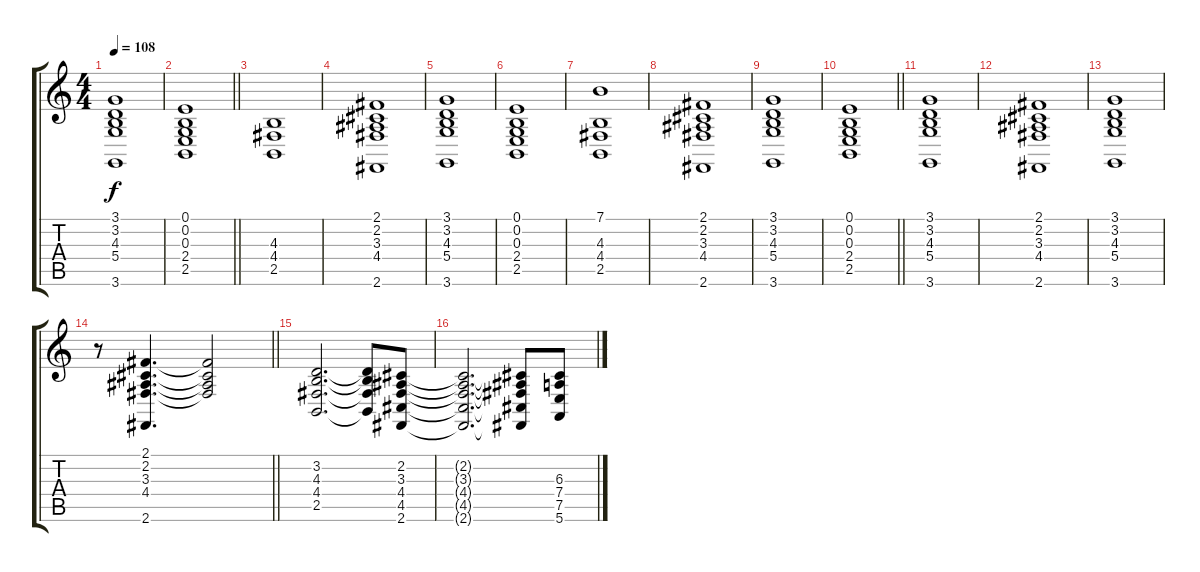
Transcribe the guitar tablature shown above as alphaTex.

\track "" {instrument stringensemble1}
\staff {score tabs}
\tuning (E4 B3 G3 D3 A2 E2) {hide}
\ts (4 4)
\tempo 108
\clef g2
\ks c
(3.1 3.2 4.3 5.4 3.6).1{dy f} |
\barLineRight lightlight
(0.1 0.2 0.3 2.4 2.5).1 |
(4.3 4.4 2.5).1 |
(2.1 2.2 3.3 4.4 2.6).1 |
(3.1 3.2 4.3 5.4 3.6).1 |
(0.1 0.2 0.3 2.4 2.5).1 |
(7.1 4.3 4.4 2.5).1 |
(2.1 2.2 3.3 4.4 2.6).1 |
(3.1 3.2 4.3 5.4 3.6).1 |
\barLineRight lightlight
(0.1 0.2 0.3 2.4 2.5).1 |
\section ("" "")
(3.1 3.2 4.3 5.4 3.6).1 |
(2.1 2.2 3.3 4.4 2.6).1 |
(3.1 3.2 4.3 5.4 3.6).1 |
\barLineRight lightlight
r.8 (2.1 2.2 3.3 4.4 2.6).4{d} (2.1{t} 2.2{t} 3.3{t} 4.4{t}).2 |
\section ("" "")
(3.2 4.3 4.4 2.5).2{d} (3.2{t} 4.3{t} 4.4{t} 2.5{t}).8 (2.2 3.3 4.4 4.5 2.6).8 |
(2.2{t} 3.3{t} 4.4{t} 4.5{t} 2.6{t}).2{d} (2.2{t} 3.3{t} 4.4{t} 4.5{t} 2.6{t}).8 (6.3 7.4 7.5 5.6).8
